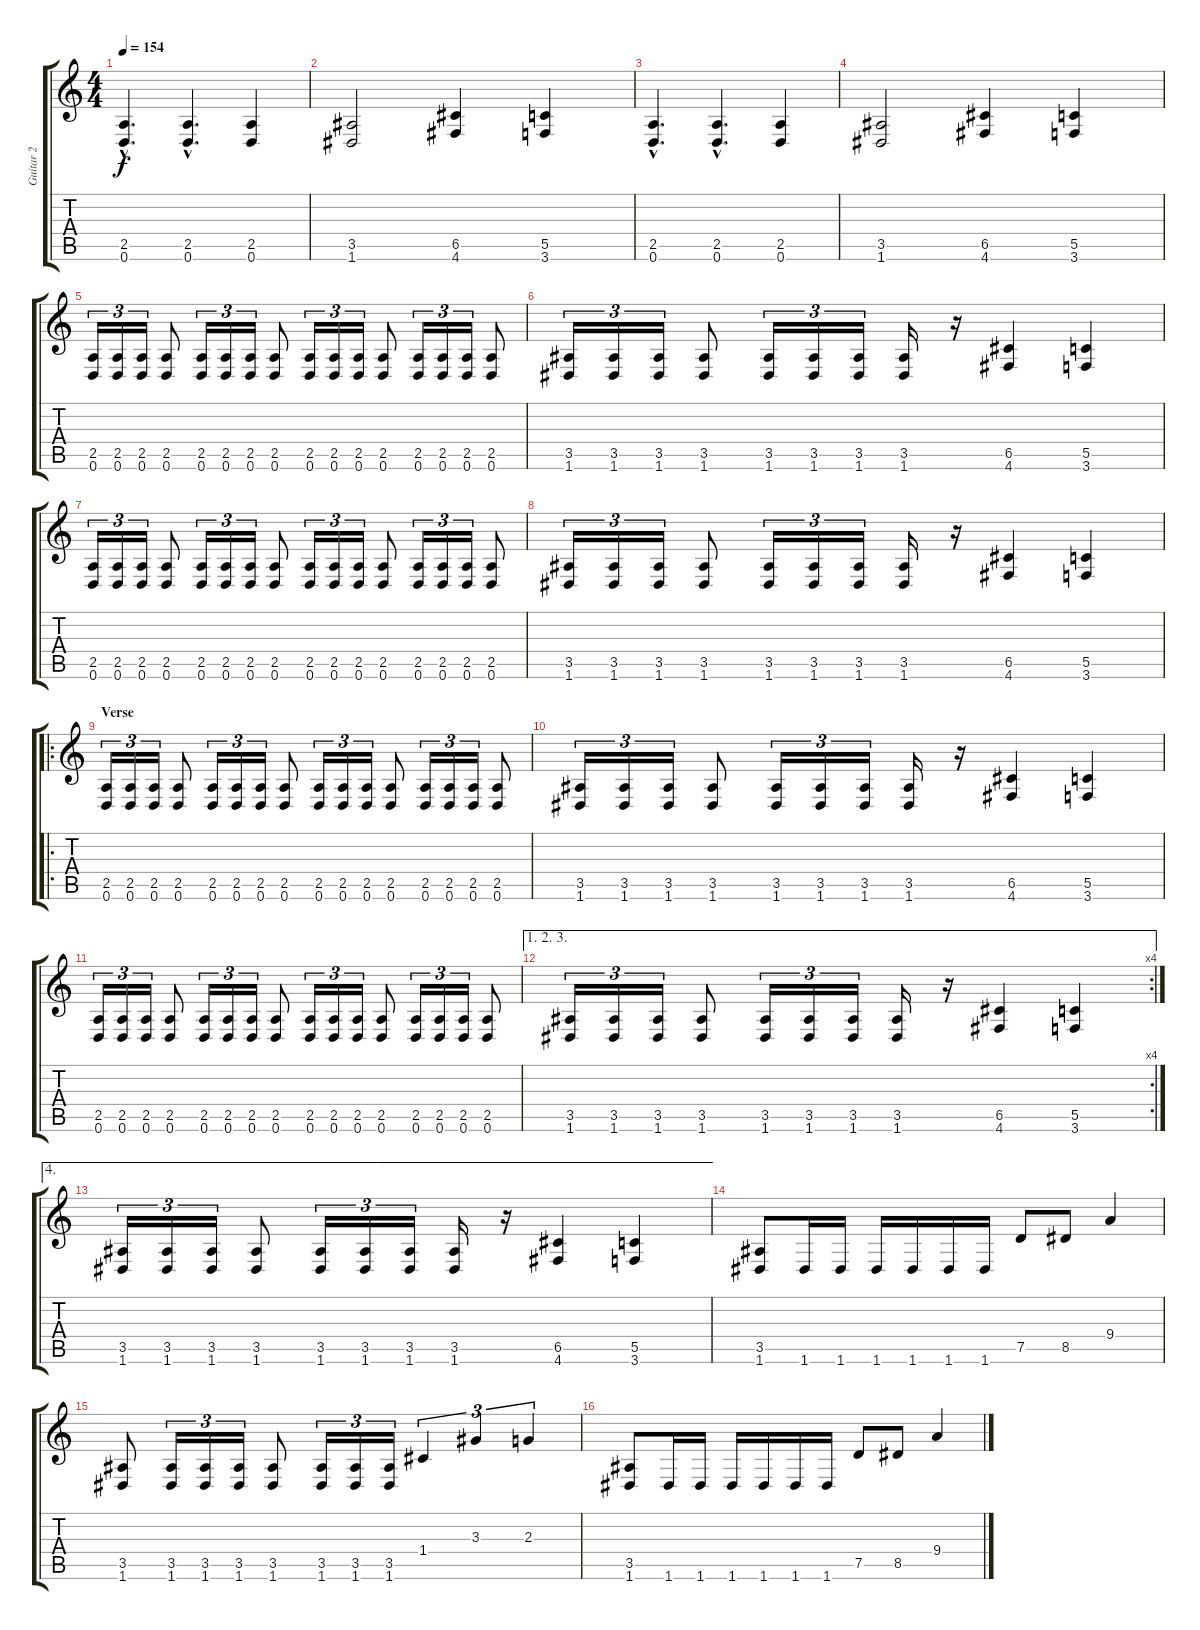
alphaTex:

\track ("Guitar 2" "Guitar 2") {instrument distortionguitar}
\staff {score tabs}
\tuning (D4 A3 F3 C3 G2 D2) {hide}
\ts (4 4)
\tempo 154
\clef g2
\ks c
(2.5{hac} 0.6{hac}).4{d dy f} (2.5{hac} 0.6{hac}).4{d} (2.5 0.6).4 |
(3.5 1.6).2 (6.5 4.6).4 (5.5 3.6).4 |
(2.5{hac} 0.6{hac}).4{d} (2.5{hac} 0.6{hac}).4{d} (2.5 0.6).4 |
(3.5 1.6).2 (6.5 4.6).4 (5.5 3.6).4 |
(2.5 0.6).16{tu (3 2)} (2.5 0.6).16{tu (3 2)} (2.5 0.6).16{tu (3 2)} (2.5 0.6).8 (2.5 0.6).16{tu (3 2)} (2.5 0.6).16{tu (3 2)} (2.5 0.6).16{tu (3 2)} (2.5 0.6).8 (2.5 0.6).16{tu (3 2)} (2.5 0.6).16{tu (3 2)} (2.5 0.6).16{tu (3 2)} (2.5 0.6).8 (2.5 0.6).16{tu (3 2)} (2.5 0.6).16{tu (3 2)} (2.5 0.6).16{tu (3 2)} (2.5 0.6).8 |
(3.5 1.6).16{tu (3 2)} (3.5 1.6).16{tu (3 2)} (3.5 1.6).16{tu (3 2)} (3.5 1.6).8 (3.5 1.6).16{tu (3 2)} (3.5 1.6).16{tu (3 2)} (3.5 1.6).16{tu (3 2)} (3.5 1.6).16 r.16 (6.5 4.6).4 (5.5 3.6).4 |
(2.5 0.6).16{tu (3 2)} (2.5 0.6).16{tu (3 2)} (2.5 0.6).16{tu (3 2)} (2.5 0.6).8 (2.5 0.6).16{tu (3 2)} (2.5 0.6).16{tu (3 2)} (2.5 0.6).16{tu (3 2)} (2.5 0.6).8 (2.5 0.6).16{tu (3 2)} (2.5 0.6).16{tu (3 2)} (2.5 0.6).16{tu (3 2)} (2.5 0.6).8 (2.5 0.6).16{tu (3 2)} (2.5 0.6).16{tu (3 2)} (2.5 0.6).16{tu (3 2)} (2.5 0.6).8 |
(3.5 1.6).16{tu (3 2)} (3.5 1.6).16{tu (3 2)} (3.5 1.6).16{tu (3 2)} (3.5 1.6).8 (3.5 1.6).16{tu (3 2)} (3.5 1.6).16{tu (3 2)} (3.5 1.6).16{tu (3 2)} (3.5 1.6).16 r.16 (6.5 4.6).4 (5.5 3.6).4 |
\ro
\section ("" "Verse")
(2.5 0.6).16{tu (3 2)} (2.5 0.6).16{tu (3 2)} (2.5 0.6).16{tu (3 2)} (2.5 0.6).8 (2.5 0.6).16{tu (3 2)} (2.5 0.6).16{tu (3 2)} (2.5 0.6).16{tu (3 2)} (2.5 0.6).8 (2.5 0.6).16{tu (3 2)} (2.5 0.6).16{tu (3 2)} (2.5 0.6).16{tu (3 2)} (2.5 0.6).8 (2.5 0.6).16{tu (3 2)} (2.5 0.6).16{tu (3 2)} (2.5 0.6).16{tu (3 2)} (2.5 0.6).8 |
(3.5 1.6).16{tu (3 2)} (3.5 1.6).16{tu (3 2)} (3.5 1.6).16{tu (3 2)} (3.5 1.6).8 (3.5 1.6).16{tu (3 2)} (3.5 1.6).16{tu (3 2)} (3.5 1.6).16{tu (3 2)} (3.5 1.6).16 r.16 (6.5 4.6).4 (5.5 3.6).4 |
(2.5 0.6).16{tu (3 2)} (2.5 0.6).16{tu (3 2)} (2.5 0.6).16{tu (3 2)} (2.5 0.6).8 (2.5 0.6).16{tu (3 2)} (2.5 0.6).16{tu (3 2)} (2.5 0.6).16{tu (3 2)} (2.5 0.6).8 (2.5 0.6).16{tu (3 2)} (2.5 0.6).16{tu (3 2)} (2.5 0.6).16{tu (3 2)} (2.5 0.6).8 (2.5 0.6).16{tu (3 2)} (2.5 0.6).16{tu (3 2)} (2.5 0.6).16{tu (3 2)} (2.5 0.6).8 |
\ae (1 2 3)
\rc 4
(3.5 1.6).16{tu (3 2)} (3.5 1.6).16{tu (3 2)} (3.5 1.6).16{tu (3 2)} (3.5 1.6).8 (3.5 1.6).16{tu (3 2)} (3.5 1.6).16{tu (3 2)} (3.5 1.6).16{tu (3 2)} (3.5 1.6).16 r.16 (6.5 4.6).4 (5.5 3.6).4 |
\ae 4
(3.5 1.6).16{tu (3 2)} (3.5 1.6).16{tu (3 2)} (3.5 1.6).16{tu (3 2)} (3.5 1.6).8 (3.5 1.6).16{tu (3 2)} (3.5 1.6).16{tu (3 2)} (3.5 1.6).16{tu (3 2)} (3.5 1.6).16 r.16 (6.5 4.6).4 (5.5 3.6).4 |
(3.5 1.6).8 1.6.16 1.6.16 1.6.16 1.6.16 1.6.16 1.6.16 7.5.8 8.5.8 9.4.4 |
(3.5 1.6).8 (3.5 1.6).16{tu (3 2)} (3.5 1.6).16{tu (3 2)} (3.5 1.6).16{tu (3 2)} (3.5 1.6).8 (3.5 1.6).16{tu (3 2)} (3.5 1.6).16{tu (3 2)} (3.5 1.6).16{tu (3 2)} 1.4.4{tu (3 2)} 3.3.4{tu (3 2)} 2.3.4{tu (3 2)} |
(3.5 1.6).8 1.6.16 1.6.16 1.6.16 1.6.16 1.6.16 1.6.16 7.5.8 8.5.8 9.4.4
